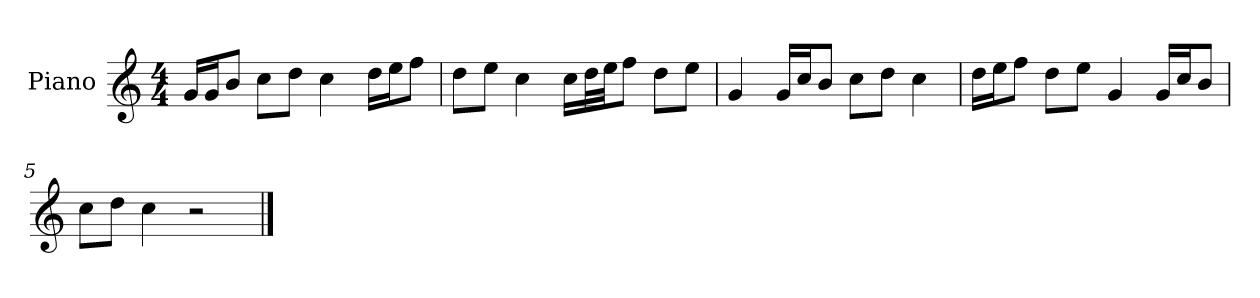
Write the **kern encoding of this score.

**kern
*part1
*staff1
*I"Piano
*I'P-no
*clefG2
*k[]
*M4/4
*MM90
=1
16g/LL
16g/J
8b/J
8cc\L
8dd\J
4cc\
16dd\LL
16ee\J
8ff\J
=2
8dd\L
8ee\J
4cc\
16cc\LL
32dd\L
32ee\JJ
8ff\J
8dd\L
8ee\J
=3
4g/
16g/LL
16cc/J
8b/J
8cc\L
8dd\J
4cc\
=4
16dd\LL
16ee\J
8ff\J
8dd\L
8ee\J
4g/
16g/LL
16cc/J
8b/J
=5
8cc\L
8dd\J
4cc\
2r
==
*-
